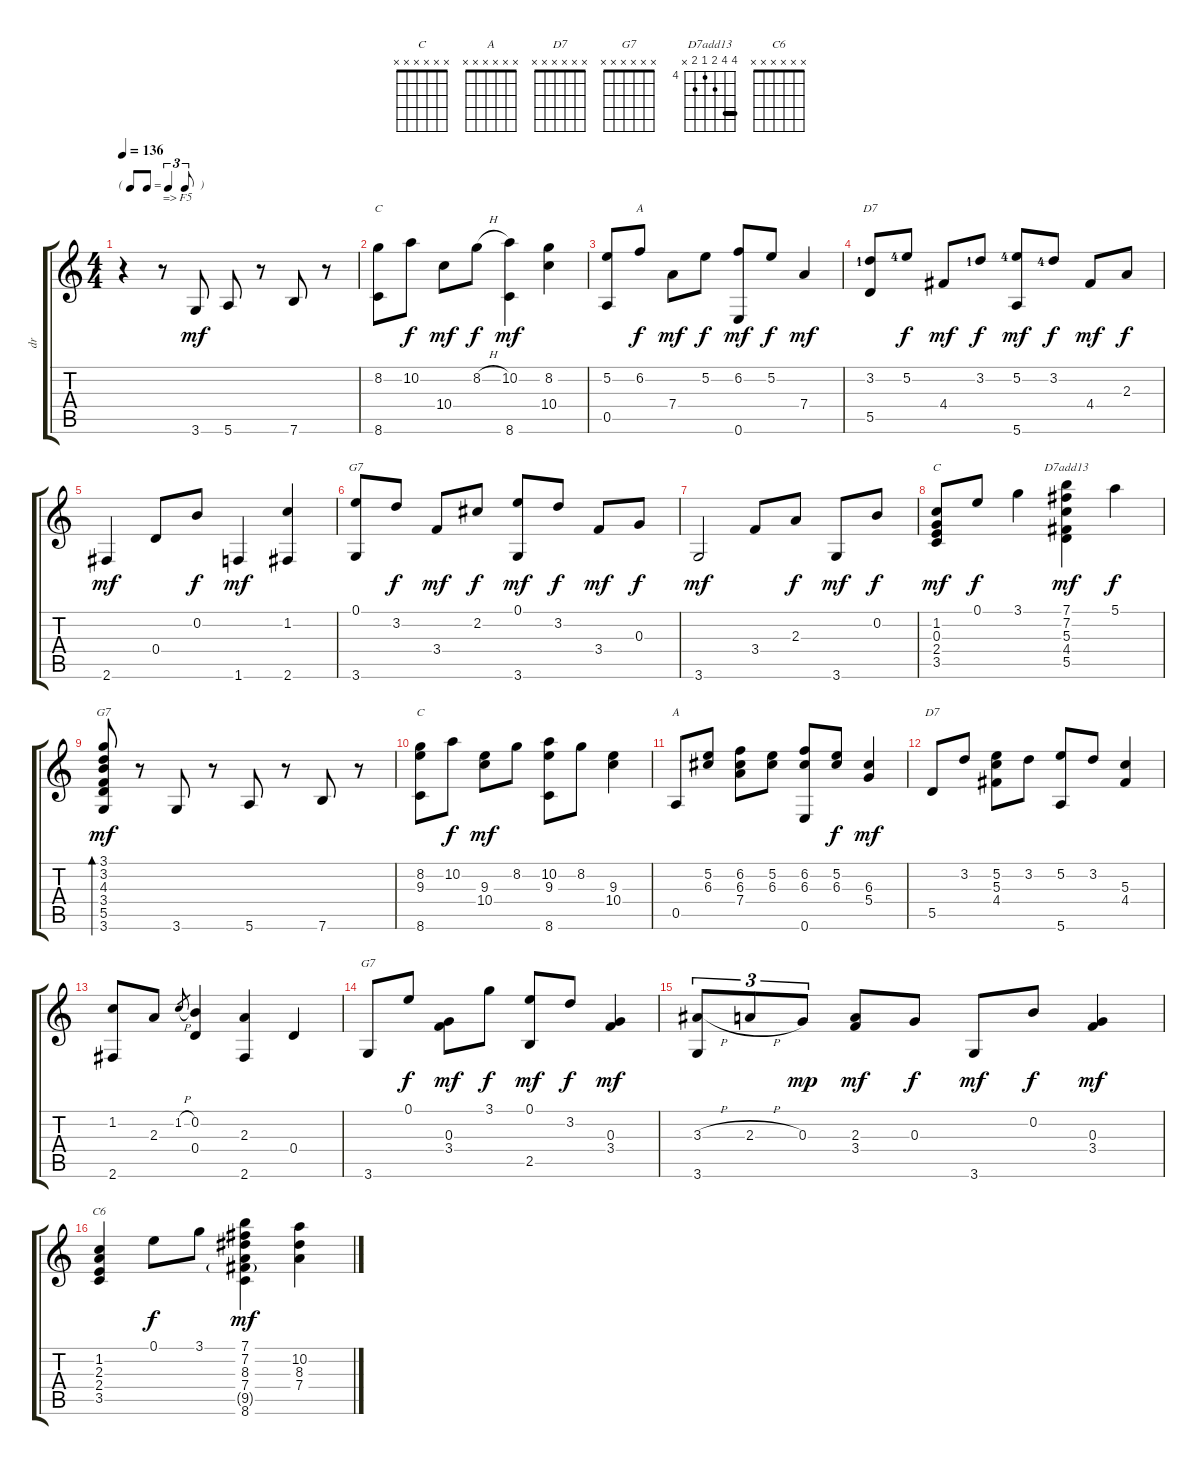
\track ("dr" "dr") {instrument acousticguitarsteel}
\staff {score tabs}
\tuning (E4 B3 G3 D3 A2 E2) {hide}
\chord ("C" x 8 9 10 x 8) {firstfret 8}
\chord ("A" 0 5 6 7 0 0) {firstfret 5}
\chord ("D7" x 3 5 4 5 x)
\chord ("G7" 0 3 0 3 x 3)
\chord ("C" x 1 0 2 3 x)
\chord ("D7add13" 7 7 5 4 5 x) {firstfret 4 barre 7}
\chord ("G7" 3 3 4 3 5 3) {barre 3}
\chord ("C" x x x x x x)
\chord ("A" x x x x x x)
\chord ("D7" x x x x x x)
\chord ("G7" x x x x x x)
\chord ("C6" x x x x x x)
\ts (4 4)
\tf triplet8th
\tempo 136
\clef g2
\ks c
r.4{dy mf instrument acousticguitarsteel} r.8{txt "=> F5"} 3.6.8 5.6.8 r.8 7.6.8 r.8 |
(8.2 8.6).8{ch "C"} 10.2.8{dy f} 10.4.8{dy mf} 8.2{h}.8{dy f} (10.2 8.6).4{dy mf} (8.2 10.4).4 |
(5.2 0.5).8 6.2.8{ch "A" dy f} 7.4.8{dy mf} 5.2.8{dy f} (6.2 0.6).8{dy mf} 5.2.8{dy f} 7.4.4{dy mf} |
(3.2{lf 2} 5.5).8{ch "D7"} 5.2{lf 5}.8{dy f} 4.4.8{dy mf} 3.2{lf 2}.8{dy f} (5.2{lf 5} 5.6).8{dy mf} 3.2{lf 5}.8{dy f} 4.4.8{dy mf} 2.3.8{dy f} |
2.6.4{dy mf} 0.4.8 0.2.8{dy f} 1.6.4{dy mf} (1.2 2.6).4 |
(0.1 3.6).8{ch "G7"} 3.2.8{dy f} 3.4.8{dy mf} 2.2.8{dy f} (0.1 3.6).8{dy mf} 3.2.8{dy f} 3.4.8{dy mf} 0.3.8{dy f} |
3.6.2{dy mf} 3.4.8 2.3.8{dy f} 3.6.8{dy mf} 0.2.8{dy f} |
(1.2 0.3 2.4 3.5).8{ch "C" dy mf} 0.1.8{dy f} 3.1.4 (7.1 7.2 5.3 4.4 5.5).4{ch "D7add13" dy mf} 5.1.4{dy f} |
(3.1 3.2 4.3 3.4 5.5 3.6).8{bd 60 ch "G7" dy mf} r.8 3.6.8 r.8 5.6.8 r.8 7.6.8 r.8 |
(8.2 9.3 8.6).8{ch "C"} 10.2.8{dy f} (9.3 10.4).8{dy mf} 8.2.8 (10.2 9.3 8.6).8 8.2.8 (9.3 10.4).4 |
0.5.8{ch "A"} (5.2 6.3).8 (6.2 6.3 7.4).8 (5.2 6.3).8 (6.2 6.3 0.6).8 (5.2 6.3).8{dy f} (6.3 5.4).4{dy mf} |
5.5.8{ch "D7"} 3.2.8 (5.2 5.3 4.4).8 3.2.8 (5.2 5.6).8 3.2.8 (5.3 4.4).4 |
(1.2 2.6).8 2.3.8 1.2{h}.8{gr} (0.2 0.4).4 (2.3 2.6).4 0.4.4 |
3.6.8{ch "G7"} 0.1.8{dy f} (0.3 3.4).8{dy mf} 3.1.8{dy f} (0.1 2.5).8{dy mf} 3.2.8{dy f} (0.3 3.4).4{dy mf} |
(3.3{h} 3.6).8{tu (3 2)} 2.3{h}.8{tu (3 2)} 0.3.8{tu (3 2) dy mp} (2.3 3.4).8{dy mf} 0.3.8{dy f} 3.6.8{dy mf} 0.2.8{dy f} (0.3 3.4).4{dy mf} |
(1.2 2.3 2.4 3.5).4{ch "C6"} 0.1.8{dy f} 3.1.8 (7.1 7.2 8.3 7.4 9.5{g} 8.6).4{dy mf} (10.2 8.3 7.4).4
